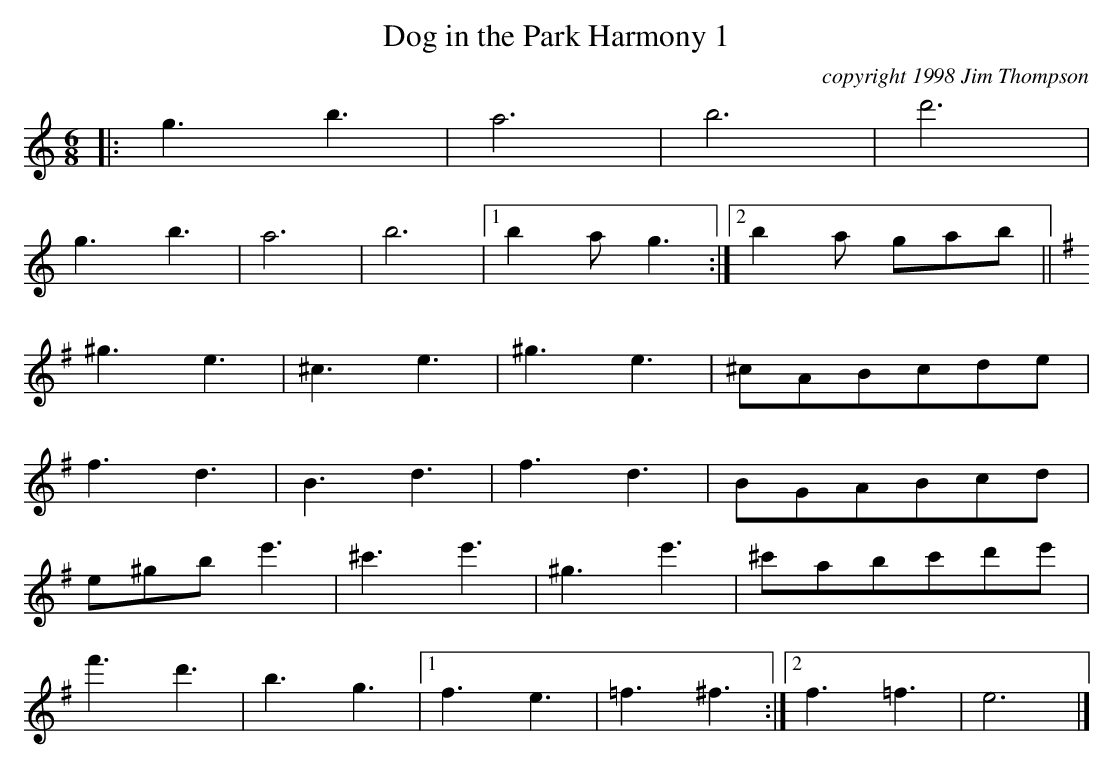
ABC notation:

X:1
T:Dog in the Park Harmony 1
C:copyright 1998 Jim Thompson
E:26                   % note spacing
M:6/8
K:GMix
|: g3 b3|a6|b6|d'6|
g3 b3|a6|b6|[1 b2a g3:|2 b2a gab||
K:G
^g3e3|^c3e3|^g3e3|^cABcde|
f3d3|B3d3|f3d3|BGABcd|
e^gbe'3|^c'3e'3|^g3e'3|^c'abc'd'e'|
f'3d'3|b3g3|[1 f3e3|=f3^f3:|2 f3=f3|e6|]

\bigskip
\bigskip
